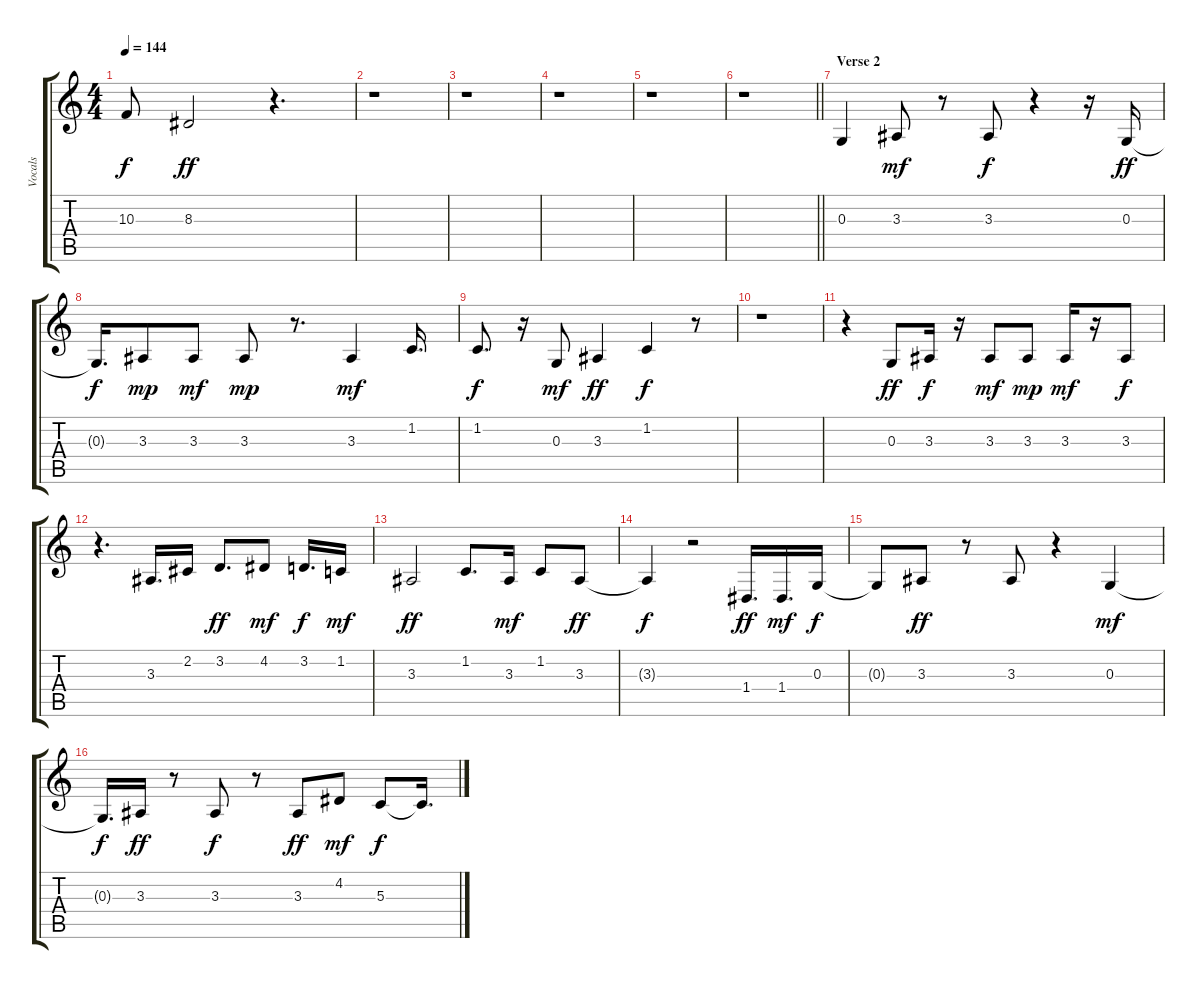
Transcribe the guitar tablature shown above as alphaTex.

\track ("Vocals" "Vocals") {instrument tenorsax}
\staff {score tabs}
\tuning (E4 B3 G3 D3 A2 E2) {hide}
\ts (4 4)
\tempo 144
\clef g2
\ks c
10.3{t}.8{dy f} 8.3.2{dy ff} r.4{d} |
r.1 |
r.1 |
r.1 |
r.1 |
\barLineRight lightlight
r.1 |
\section ("" "Verse 2")
0.3.4 3.3.8{dy mf} r.8 3.3.8{dy f} r.4 r.16 0.3.16{dy ff} |
0.3{t}.16{d dy f} 3.3.8{dy mp} 3.3.8{dy mf} 3.3.8{dy mp} r.8{d} 3.3.4{dy mf} 1.2.16{d} |
1.2.8{d dy f} r.16 0.3.8{dy mf} 3.3.4{dy ff} 1.2.4{dy f} r.8 |
r.1 |
r.4 0.3.8{dy ff} 3.3.16{dy f} r.16 3.3.8{dy mf} 3.3.8{dy mp} 3.3.16{dy mf} r.16 3.3.8{dy f} |
r.4{d} 3.3.16{d} 2.2.16 3.2.8{d dy ff} 4.2.8{dy mf} 3.2.16{d dy f} 1.2.16{dy mf} |
3.3.2{dy ff} 1.2.8{d} 3.3.16{dy mf} 1.2.8 3.3.8{dy ff} |
3.3{t}.4{dy f} r.2 1.4.16{d dy ff} 1.4.16{d dy mf} 0.3.16{dy f} |
0.3{t}.8 3.3.8{dy ff} r.8 3.3.8 r.4 0.3.4{dy mf} |
0.3{t}.16{d dy f} 3.3.16{dy ff} r.8 3.3.8{dy f} r.8 3.3.8{dy ff} 4.2.8{dy mf} 5.3.8{dy f} 5.3{t}.16{d}
